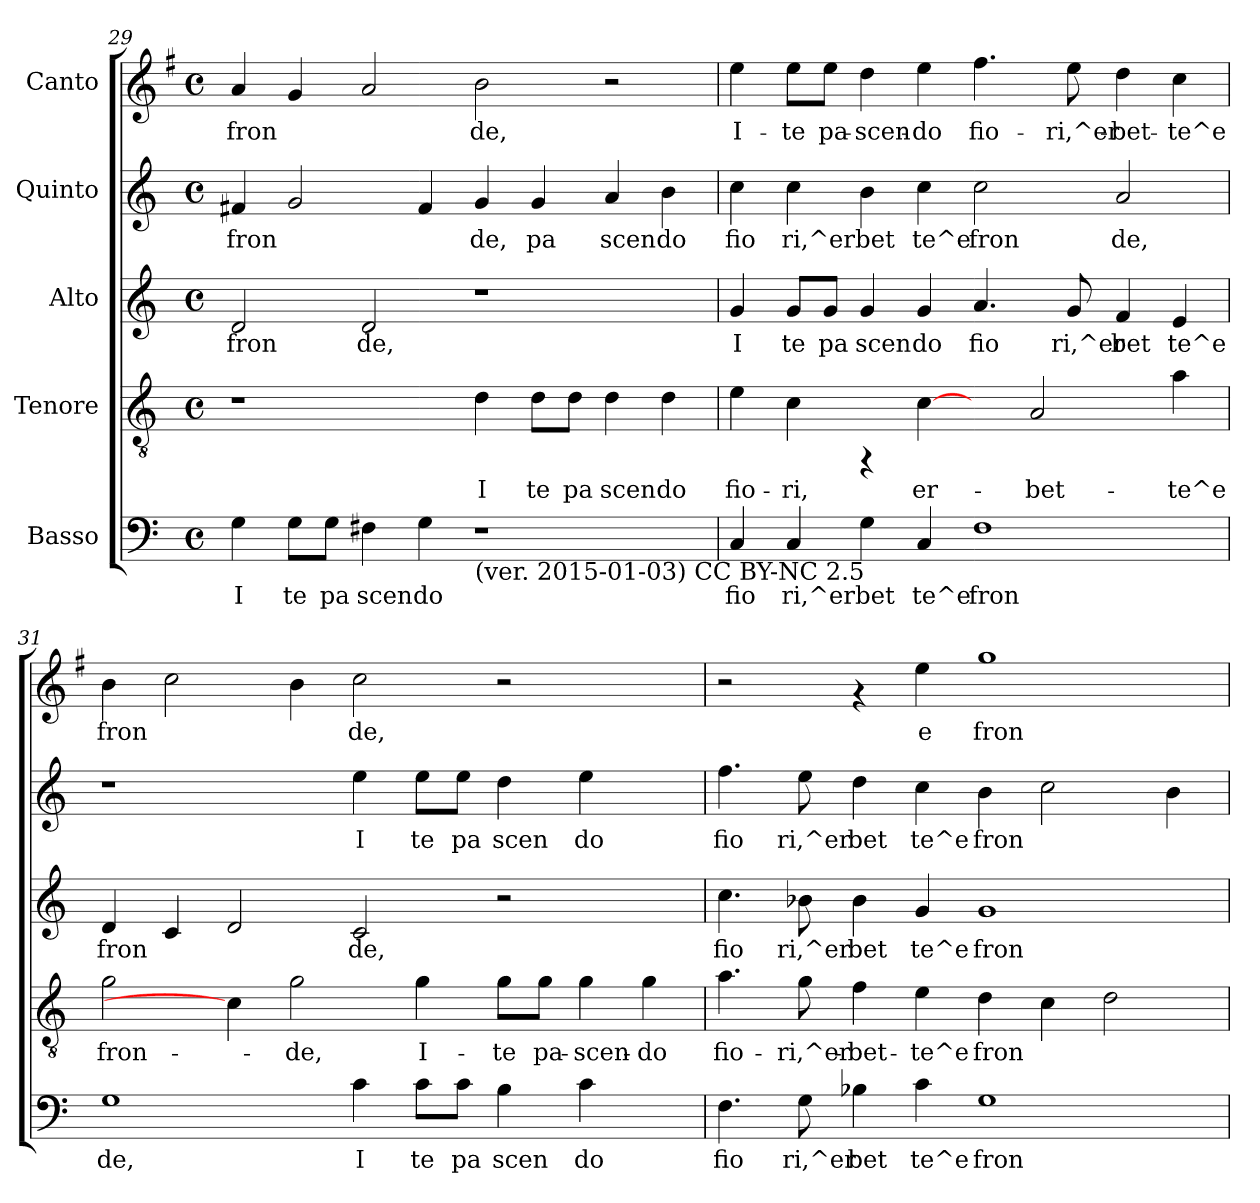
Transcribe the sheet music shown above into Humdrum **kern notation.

**kern	**text	**kern	**text	**kern	**text	**kern	**text	**kern	**text
*part5	*part5	*part4	*part4	*part3	*part3	*part2	*part2	*part1	*part1
*staff5	*staff5	*staff4	*staff4	*staff3	*staff3	*staff2	*staff2	*staff1	*staff1
*I"Basso	*	*I"Tenore	*	*I"Alto	*	*I"Quinto	*	*I"Canto	*
*clefF4	*	*clefGv2	*	*clefG2	*	*clefG2	*	*clefG2	*
*	*	*	*	*	*	*	*	*ITrd-3c-5	*
*k[]	*	*k[]	*	*k[]	*	*k[]	*	*k[]	*
*C:	*	*C:	*	*C:	*	*C:	*	*C:	*
*M4/4	*	*M4/4	*	*M4/4	*	*M4/4	*	*M4/4	*
*met(c)	*	*met(c)	*	*met(c)	*	*met(c)	*	*met(c)	*
=29	=29	=29	=29	=29	=29	=29	=29	=29	=29
!	!LO:LY:b:cj	!	!	!	!LO:LY:b:cj	!	!LO:LY:b:cj	!	!LO:LY:b:cj
4G\	I	1r	.	2d/	fron	4f#X/	fron	4dd/	fron
!	!LO:LY:b:cj	!	!	!	!	!	!LO:LY:b:cj	!	!LO:LY:b:cj
8G\L	te	.	.	.	.	2g/	.	4cc/	.
!	!LO:LY:b:cj	!	!	!	!	!	!	!	!
8G\J	pa	.	.	.	.	.	.	.	.
!	!LO:LY:b:cj	!	!	!	!LO:LY:b:cj	!	!	!	!LO:LY:b:cj
4F#X\	scen	.	.	2d/	de,	.	.	2dd/	.
!	!LO:LY:b:cj	!	!	!	!	!	!LO:LY:b:cj	!	!
4G\	do	.	.	.	.	4f#/	.	.	.
!LO:TX:b:t=(ver. 2015-01-03) CC BY-NC 2.5	!	!	!	!	!	!	!	!	!
!	!	!	!LO:LY:b:cj	!	!	!	!LO:LY:b:cj	!	!LO:LY:b:cj
1r	.	4d\	I	1r	.	4g/	de,	2ee\	de,
!	!	!	!LO:LY:b:cj	!	!	!	!LO:LY:b:cj	!	!
.	.	8d\L	te	.	.	4g/	pa	.	.
!	!	!	!LO:LY:b:cj	!	!	!	!	!	!
.	.	8d\J	pa	.	.	.	.	.	.
!	!	!	!LO:LY:b:cj	!	!	!	!LO:LY:b:cj	!	!
.	.	4d\	scen	.	.	4a/	scen	2r	.
!	!	!	!LO:LY:b:cj	!	!	!	!LO:LY:b:cj	!	!
.	.	4d\	do	.	.	4b\	do	.	.
!!LO:PB:g=z
=30	=30	=30	=30	=30	=30	=30	=30	=30	=30
!	!LO:LY:b:cj	!	!LO:LY:b:cj	!	!LO:LY:b:cj	!	!LO:LY:b:cj	!	!LO:LY:b:cj
4C/	fio	4e\	fio-	4g/	I	4cc\	fio	4aa\	I-
!	!LO:LY:b:cj	!	!LO:LY:b:cj	!	!LO:LY:b:cj	!	!LO:LY:b:cj	!	!LO:LY:b:cj
4C/	ri,^er	4c\	-ri,	8g/L	te	4cc\	ri,^er	8aa\L	-te
!	!	!	!	!	!LO:LY:b:cj	!	!	!	!LO:LY:b:cj
.	.	.	.	8g/J	pa	.	.	8aa\J	pa-
!	!LO:LY:b:cj	!	!	!	!LO:LY:b:cj	!	!LO:LY:b:cj	!	!LO:LY:b:cj
4G\	bet	4rFF	.	4g/	scen	4b\	bet	4gg\	-scen-
!	!LO:LY:b:cj	!	!LO:LY:b:cj	!	!LO:LY:b:cj	!	!LO:LY:b:cj	!	!LO:LY:b:cj
4C/	te^e	[4c\	er-	4g/	do	4cc\	te^e	4aa\	-do
!	!LO:LY:b:cj	!	!	!	!LO:LY:b:cj	!	!LO:LY:b:cj	!	!LO:LY:b:cj
1F	fron	4ryy	.	4.a/	fio	2cc\	fron	4.bb\	fio-
!	!	!	!LO:LY:b:cj	!	!	!	!	!	!
.	.	2A/	-bet-	.	.	.	.	.	.
!	!	!	!	!	!LO:LY:b:cj	!	!	!	!LO:LY:b:cj
.	.	.	.	8g/	ri,^er	.	.	8aa\	-ri,^er-
!	!	!	!	!	!LO:LY:b:cj	!	!LO:LY:b:cj	!	!LO:LY:b:cj
.	.	.	.	4f/	bet	2a/	de,	4gg\	-bet-
!	!	!	!LO:LY:b:cj	!	!LO:LY:b:cj	!	!	!	!LO:LY:b:cj
.	.	4a\	-te^e	4e/	te^e	.	.	4ff\	-te^e
=31	=31	=31	=31	=31	=31	=31	=31	=31	=31
!	!LO:LY:b:cj	!	!LO:LY:b:cj	!	!LO:LY:b:cj	!	!	!	!LO:LY:b:cj
1G	de,	2g\	fron-	4d/	fron	1r	.	4ee\	fron-
!	!	!	!	!	!LO:LY:b:cj	!	!	!	!LO:LY:b:cj
.	.	.	.	4c/	.	.	.	2ff\	--
!	!	!	!	!	!LO:LY:b:cj	!	!	!	!
.	.	4c\]	.	2d/	.	.	.	.	.
!	!	!	!LO:LY:b:cj	!	!	!	!	!	!LO:LY:b:cj
.	.	2g\	-de,	.	.	.	.	4ee\	--
!	!LO:LY:b:cj	!	!	!	!LO:LY:b:cj	!	!LO:LY:b:cj	!	!LO:LY:b:cj
4c\	I	.	.	2c/	de,	4ee\	I	2ff\	-de,
!	!LO:LY:b:cj	!	!LO:LY:b:cj	!	!	!	!LO:LY:b:cj	!	!
8c\L	te	4g\	I-	.	.	8ee\L	te	.	.
!	!LO:LY:b:cj	!	!	!	!	!	!LO:LY:b:cj	!	!
8c\J	pa	.	.	.	.	8ee\J	pa	.	.
!	!LO:LY:b:cj	!	!LO:LY:b:cj	!	!	!	!LO:LY:b:cj	!	!
4B\	scen	8g\L	-te	2r	.	4dd\	scen	2r	.
!	!	!	!LO:LY:b:cj	!	!	!	!	!	!
.	.	8g\J	pa-	.	.	.	.	.	.
!	!LO:LY:b:cj	!	!LO:LY:b:cj	!	!	!	!LO:LY:b:cj	!	!
4c\	do	4g\	-scen-	.	.	4ee\	do	.	.
!	!	!	!LO:LY:b:cj	!	!	!	!	!	!
4ryy	.	4g\	-do	4ryy	.	4ryy	.	4ryy	.
=32	=32	=32	=32	=32	=32	=32	=32	=32	=32
!	!LO:LY:b:cj	!	!LO:LY:b:cj	!	!LO:LY:b:cj	!	!LO:LY:b:cj	!	!
4.F\	fio	4.a\	fio-	4.cc\	fio	4.ff\	fio	2r	.
!	!LO:LY:b:cj	!	!LO:LY:b:cj	!	!LO:LY:b:cj	!	!LO:LY:b:cj	!	!
8G\	ri,^er	8g\	-ri,^er-	8b-X\	ri,^er	8ee\	ri,^er	.	.
!	!LO:LY:b:cj	!	!LO:LY:b:cj	!	!LO:LY:b:cj	!	!LO:LY:b:cj	!	!
4B-X\	bet	4f\	-bet-	4b-\	bet	4dd\	bet	4rf	.
!	!LO:LY:b:cj	!	!LO:LY:b:cj	!	!LO:LY:b:cj	!	!LO:LY:b:cj	!	!LO:LY:b:cj
4c\	te^e	4e\	-te^e	4g/	te^e	4cc\	te^e	4aa\	e
!	!LO:LY:b:cj	!	!LO:LY:b:cj	!	!LO:LY:b:cj	!	!LO:LY:b:cj	!	!LO:LY:b:cj
1G	fron	4d\	fron-	1g	fron	4b\	fron	1ccc	fron-
!	!	!	!LO:LY:b:cj	!	!	!	!LO:LY:b:cj	!	!
.	.	4c\	--	.	.	2cc\	.	.	.
!	!	!	!LO:LY:b:cj	!	!	!	!	!	!
.	.	2d\	--	.	.	.	.	.	.
!	!	!	!	!	!	!	!LO:LY:b:cj	!	!
.	.	.	.	.	.	4b\	.	.	.
=	=	=	=	=	=	=	=	=	=
*-	*-	*-	*-	*-	*-	*-	*-	*-	*-
